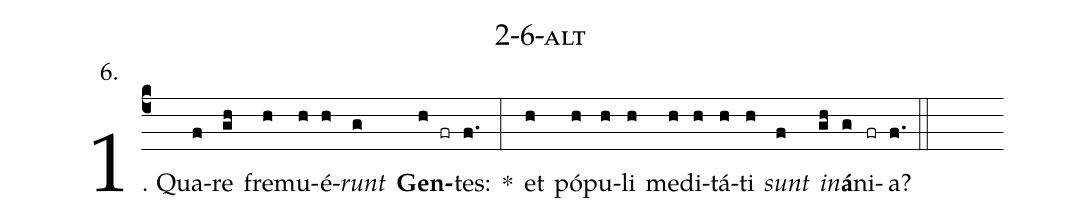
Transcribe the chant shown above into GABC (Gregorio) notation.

name: 2-6-alt;
annotation: 6.;
%%
(c4)1. Qua(f)re(gh) fre(h)mu(h)é(h)<i>runt</i>(g) <b>Gen</b>(h fr)tes:(f.) *(:) et(h) pó(h)pu(h)li(h) me(h)di(h)tá(h)ti(h) <i>sunt</i>(f) <i>in</i>(gh)<b>á</b>(g)ni(fr)a?(f.) (::)
